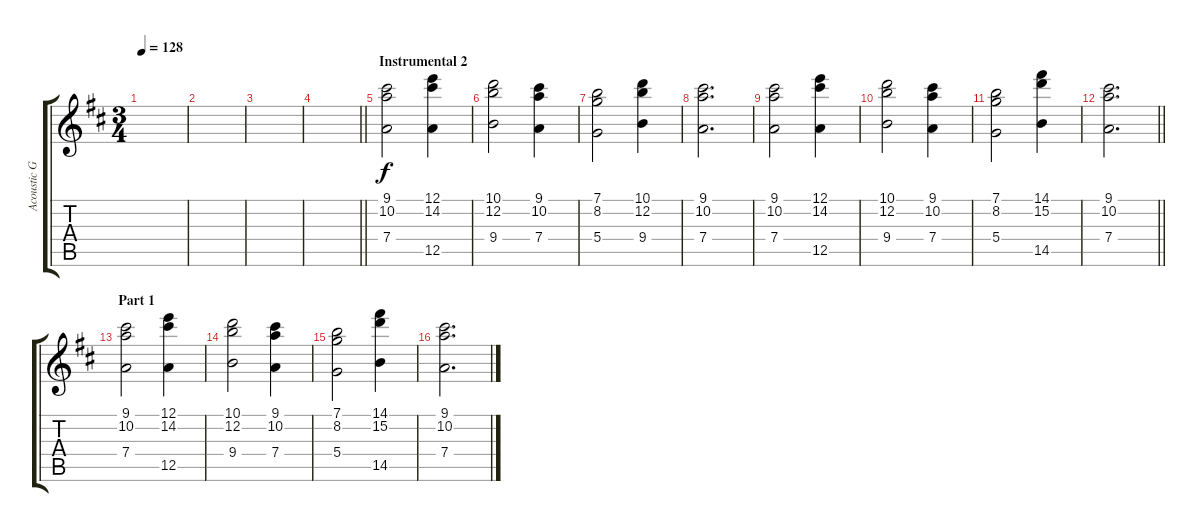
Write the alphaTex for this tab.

\track ("Acoustic Guitar - Simom Neil" "Acoustic G") {instrument acousticguitarsteel}
\staff {score tabs}
\tuning (E4 B3 G3 D3 A2 D2) {hide}
\ts (3 4)
\tempo 128
\clef g2
\ks d
|
|
|
\barLineRight lightlight
|
\section ("" "Instrumental 2")
(9.1 10.2 7.4).2 (12.1 14.2 12.5).4 |
(10.1 12.2 9.4).2 (9.1 10.2 7.4).4 |
(7.1 8.2 5.4).2 (10.1 12.2 9.4).4 |
(9.1 10.2 7.4).2{d} |
(9.1 10.2 7.4).2 (12.1 14.2 12.5).4 |
(10.1 12.2 9.4).2 (9.1 10.2 7.4).4 |
(7.1 8.2 5.4).2 (14.1 15.2 14.5).4 |
\barLineRight lightlight
(9.1 10.2 7.4).2{d} |
\section ("" "Part 1")
(9.1 10.2 7.4).2 (12.1 14.2 12.5).4 |
(10.1 12.2 9.4).2 (9.1 10.2 7.4).4 |
(7.1 8.2 5.4).2 (14.1 15.2 14.5).4 |
(9.1 10.2 7.4).2{d}
